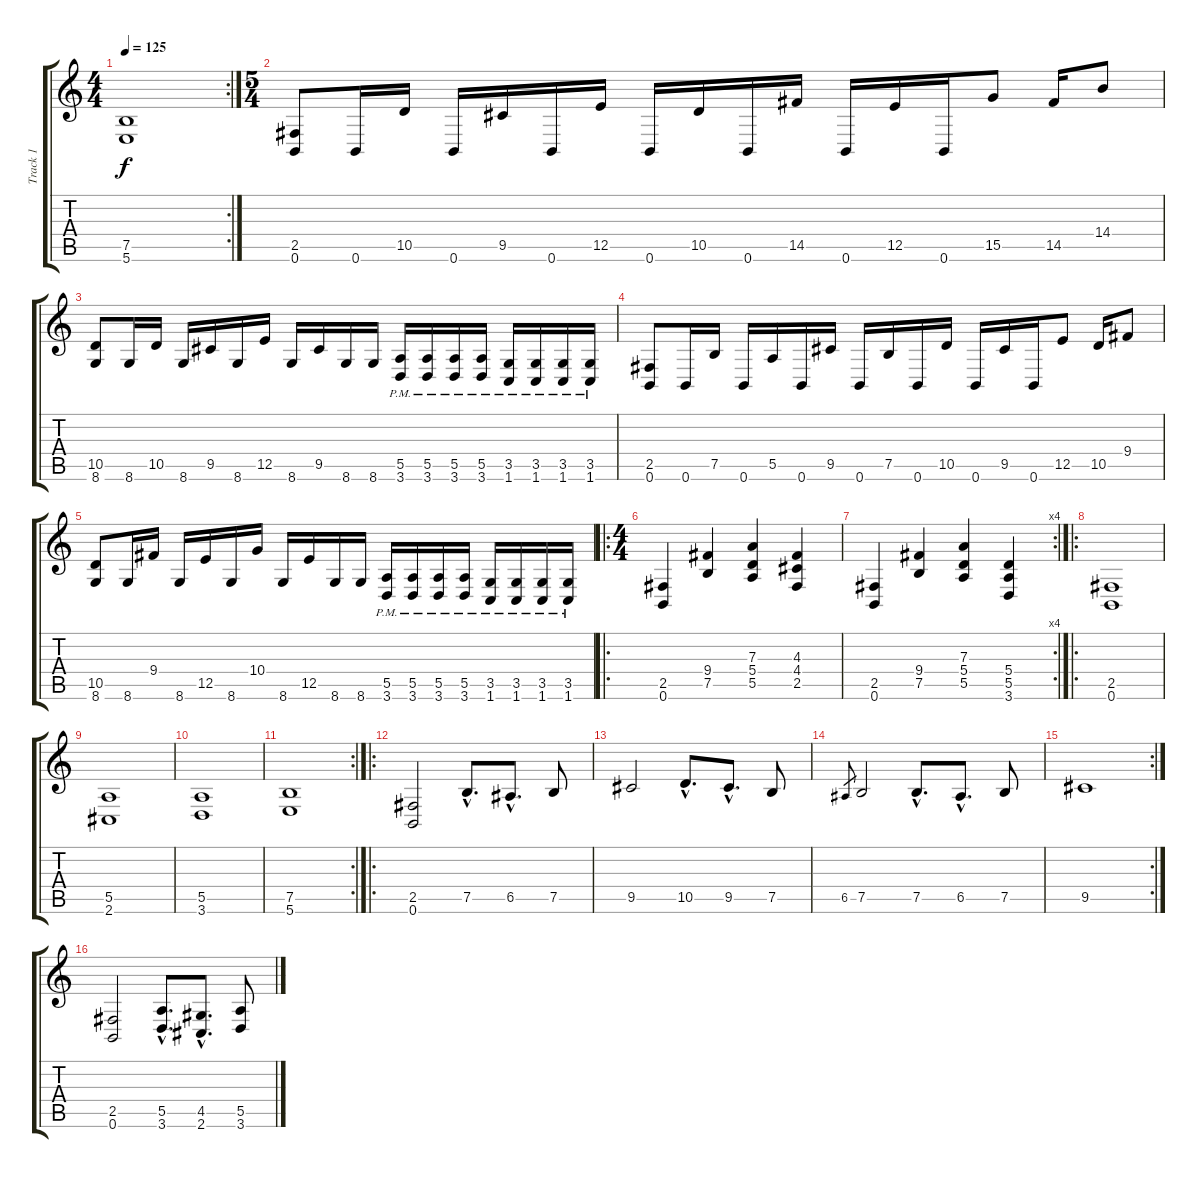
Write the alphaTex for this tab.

\track ("Track 1" "Track 1") {instrument distortionguitar}
\staff {score tabs}
\tuning (B3 Gb3 D3 A2 E2 B1) {hide}
\rc 2
\ts (4 4)
\tempo 125
\clef g2
\ks c
(7.5 5.6).1{dy f} |
\ts (5 4)
(2.5 0.6).8 0.6.16 10.5.16 0.6.16 9.5.16 0.6.16 12.5.16 0.6.16 10.5.16 0.6.16 14.5.16 0.6.16 12.5.16 0.6.16 15.5.8 14.5.16 14.4.8 |
(10.5 8.6).8 8.6.16 10.5.16 8.6.16 9.5.16 8.6.16 12.5.16 8.6.16 9.5.16 8.6.16 8.6.16 (5.5{pm} 3.6{pm}).16 (5.5{pm} 3.6{pm}).16 (5.5{pm} 3.6{pm}).16 (5.5{pm} 3.6{pm}).16 (3.5{pm} 1.6{pm}).16 (3.5{pm} 1.6{pm}).16 (3.5{pm} 1.6{pm}).16 (3.5{pm} 1.6{pm}).16 |
(2.5 0.6).8 0.6.16 7.5.16 0.6.16 5.5.16 0.6.16 9.5.16 0.6.16 7.5.16 0.6.16 10.5.16 0.6.16 9.5.16 0.6.16 12.5.8 10.5.16 9.4.8 |
(10.5 8.6).8 8.6.16 9.4.16 8.6.16 12.5.16 8.6.16 10.4.16 8.6.16 12.5.16 8.6.16 8.6.16 (5.5{pm} 3.6{pm}).16 (5.5{pm} 3.6{pm}).16 (5.5{pm} 3.6{pm}).16 (5.5{pm} 3.6{pm}).16 (3.5{pm} 1.6{pm}).16 (3.5{pm} 1.6{pm}).16 (3.5{pm} 1.6{pm}).16 (3.5{pm} 1.6{pm}).16 |
\ro
\ts (4 4)
(2.5 0.6).4 (9.4 7.5).4 (7.3 5.4 5.5).4 (4.3 4.4 2.5).4 |
\rc 4
(2.5 0.6).4 (9.4 7.5).4 (7.3 5.4 5.5).4 (5.4 5.5 3.6).4 |
\ro
(2.5 0.6).1 |
(5.5 2.6).1 |
(5.5 3.6).1 |
\rc 2
(7.5 5.6).1 |
\ro
(2.5 0.6).2 7.5{hac}.8{d} 6.5{hac}.8{d} 7.5.8 |
9.5.2 10.5{hac}.8{d} 9.5{hac}.8{d} 7.5.8 |
6.5.8{gr} 7.5.2 7.5{hac}.8{d} 6.5{hac}.8{d} 7.5.8 |
\rc 2
9.5.1 |
(2.5 0.6).2 (5.5{hac} 3.6{hac}).8{d} (4.5{hac} 2.6{hac}).8{d} (5.5 3.6).8
